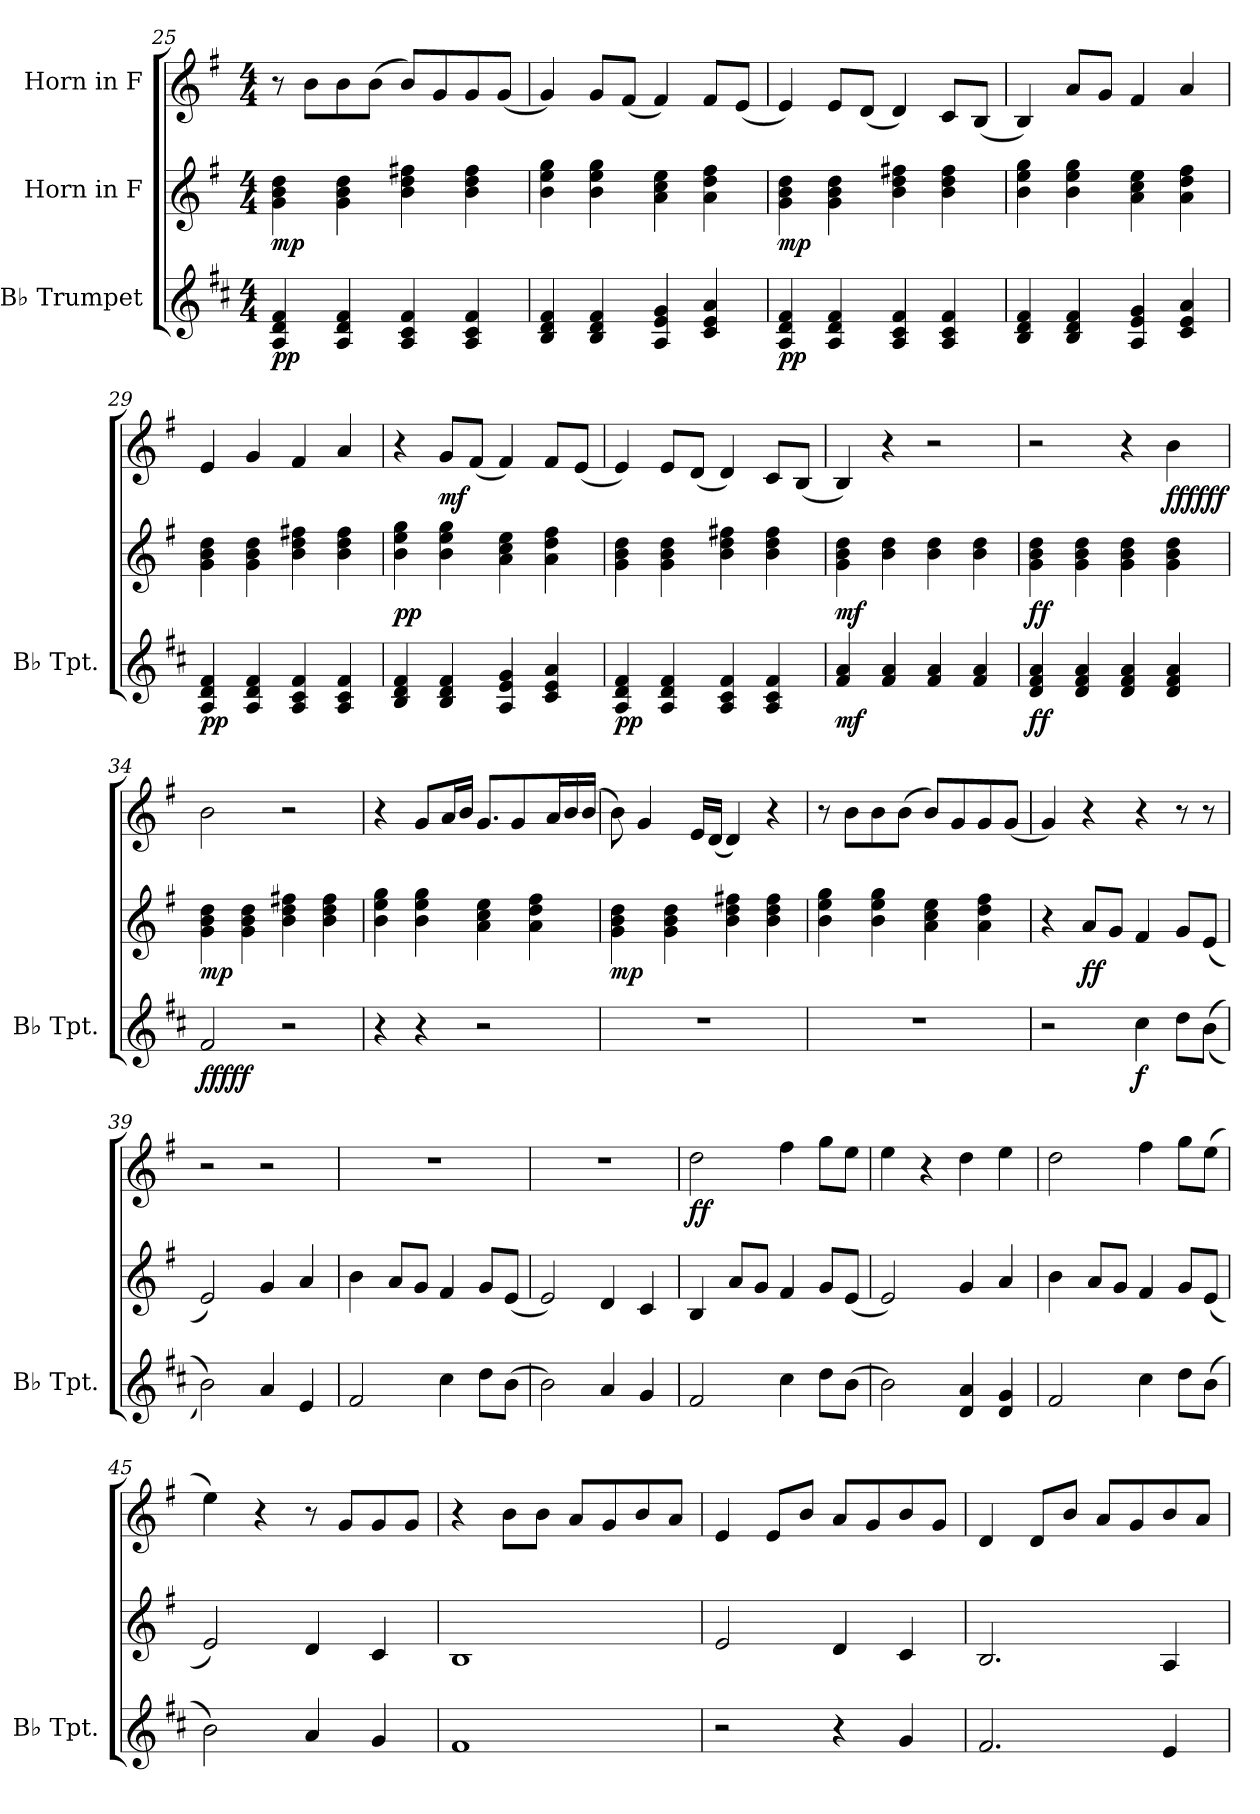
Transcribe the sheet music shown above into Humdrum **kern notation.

**kern	**dynam	**kern	**dynam	**kern	**dynam
*part3	*part3	*part2	*part2	*part1	*part1
*staff3	*staff3	*staff2	*staff2	*staff1	*staff1
*I"B♭ Trumpet	*	*I"Horn in F	*	*I"Horn in F	*
*I'B♭ Tpt.	*	*	*	*	*
*clefG2	*	*clefG2	*	*clefG2	*
*ITrd1c2	*	*ITrd4c7	*	*ITrd4c7	*
*k[]	*	*k[]	*	*k[]	*
*M4/4	*	*M4/4	*	*M4/4	*
=25	=25	=25	=25	=25	=25
!	!LO:DY:b	!	!LO:DY:b	!	!
4G/ 4c/ 4e/	pp	4c\ 4e\ 4g\	mp	8r	.
.	.	.	.	8e\L	.
4G/ 4c/ 4e/	.	4c\ 4e\ 4g\	.	8e\	.
.	.	.	.	(>8e\J	.
4G/ 4B/ 4e/	.	4e\ 4g\ 4bn\	.	8e/L)	.
.	.	.	.	8c/	.
4G/ 4B/ 4e/	.	4e\ 4g\ 4b\	.	8c/	.
.	.	.	.	(<8c/J	.
!!LO:LB:g=z
=26	=26	=26	=26	=26	=26
4A/ 4c/ 4e/	.	4e\ 4a\ 4cc\	.	4c/)	.
4A/ 4c/ 4e/	.	4e\ 4a\ 4cc\	.	8c/L	.
.	.	.	.	(<8B/J	.
4G/ 4d/ 4f/	.	4d\ 4f\ 4a\	.	4B/)	.
4B/ 4d/ 4g/	.	4d\ 4g\ 4b\	.	8B/L	.
.	.	.	.	(<8A/J	.
=27	=27	=27	=27	=27	=27
!	!LO:DY:b	!	!LO:DY:b	!	!
4G/ 4c/ 4e/	pp	4c\ 4e\ 4g\	mp	4A/)	.
4G/ 4c/ 4e/	.	4c\ 4e\ 4g\	.	8A/L	.
.	.	.	.	(<8G/J	.
4G/ 4B/ 4e/	.	4e\ 4g\ 4bn\	.	4G/)	.
4G/ 4B/ 4e/	.	4e\ 4g\ 4b\	.	8F/L	.
.	.	.	.	(<8E/J	.
=28	=28	=28	=28	=28	=28
4A/ 4c/ 4e/	.	4e\ 4a\ 4cc\	.	4E/)	.
4A/ 4c/ 4e/	.	4e\ 4a\ 4cc\	.	8d/L	.
.	.	.	.	8c/J	.
4G/ 4d/ 4f/	.	4d\ 4f\ 4a\	.	4B/	.
4B/ 4d/ 4g/	.	4d\ 4g\ 4b\	.	4d/	.
=29	=29	=29	=29	=29	=29
!	!LO:DY:b	!	!	!	!
4G/ 4c/ 4e/	pp	4c\ 4e\ 4g\	.	4A/	.
4G/ 4c/ 4e/	.	4c\ 4e\ 4g\	.	4c/	.
4G/ 4B/ 4e/	.	4e\ 4g\ 4bn\	.	4B/	.
4G/ 4B/ 4e/	.	4e\ 4g\ 4b\	.	4d/	.
=30	=30	=30	=30	=30	=30
!	!	!	!LO:DY:b	!	!
4A/ 4c/ 4e/	.	4e\ 4a\ 4cc\	pp	4r	.
!	!	!	!	!	!LO:DY:b
4A/ 4c/ 4e/	.	4e\ 4a\ 4cc\	.	8c/L	mf
.	.	.	.	(<8B/J	.
4G/ 4d/ 4f/	.	4d\ 4f\ 4a\	.	4B/)	.
4B/ 4d/ 4g/	.	4d\ 4g\ 4b\	.	8B/L	.
.	.	.	.	(<8A/J	.
=31	=31	=31	=31	=31	=31
!	!LO:DY:b	!	!	!	!
4G/ 4c/ 4e/	pp	4c\ 4e\ 4g\	.	4A/)	.
4G/ 4c/ 4e/	.	4c\ 4e\ 4g\	.	8A/L	.
.	.	.	.	(<8G/J	.
4G/ 4B/ 4e/	.	4e\ 4g\ 4bn\	.	4G/)	.
4G/ 4B/ 4e/	.	4e\ 4g\ 4b\	.	8F/L	.
.	.	.	.	(<8E/J	.
!!LO:PB:g=z
=32	=32	=32	=32	=32	=32
!	!LO:DY:b	!	!LO:DY:b	!	!
4e/ 4g/	mf	4c\ 4e\ 4g\	mf	4E/)	.
4e/ 4g/	.	4e\ 4g\	.	4r	.
4e/ 4g/	.	4e\ 4g\	.	2r	.
4e/ 4g/	.	4e\ 4g\	.	.	.
=33	=33	=33	=33	=33	=33
!	!LO:DY:b	!	!LO:DY:b	!	!
4c/ 4e/ 4g/	ff	4c\ 4e\ 4g\	ff	2r	.
4c/ 4e/ 4g/	.	4c\ 4e\ 4g\	.	.	.
4c/ 4e/ 4g/	.	4c\ 4e\ 4g\	.	4r	.
!	!	!	!	!	!LO:DY:b
4c/ 4e/ 4g/	.	4c\ 4e\ 4g\	.	4e\	ffffff
=34	=34	=34	=34	=34	=34
!	!LO:DY:b	!	!LO:DY:b	!	!
2e/	fffff	4c\ 4e\ 4g\	mp	2e\	.
.	.	4c\ 4e\ 4g\	.	.	.
2r	.	4e\ 4g\ 4bn\	.	2r	.
.	.	4e\ 4g\ 4b\	.	.	.
=35	=35	=35	=35	=35	=35
4r	.	4e\ 4a\ 4cc\	.	4r	.
4r	.	4e\ 4a\ 4cc\	.	8c/L	.
.	.	.	.	16d/L	.
.	.	.	.	16e/JJ	.
2r	.	4d\ 4f\ 4a\	.	8.c/L	.
.	.	.	.	8c/	.
.	.	4d\ 4g\ 4b\	.	.	.
.	.	.	.	16d/L	.
.	.	.	.	16e/	.
.	.	.	.	(<16e/JJ	.
=36	=36	=36	=36	=36	=36
!	!	!	!LO:DY:b	!	!
1r	.	4c\ 4e\ 4g\	mp	8e\)	.
.	.	.	.	4c/	.
.	.	4c\ 4e\ 4g\	.	.	.
.	.	.	.	16A/LL	.
.	.	.	.	(<16G/JJ	.
.	.	4e\ 4g\ 4bn\	.	4G/)	.
.	.	4e\ 4g\ 4b\	.	4r	.
=37	=37	=37	=37	=37	=37
1r	.	4e\ 4a\ 4cc\	.	8r	.
.	.	.	.	8e\L	.
.	.	4e\ 4a\ 4cc\	.	8e\	.
.	.	.	.	(>8e\J	.
.	.	4d\ 4f\ 4a\	.	8e/L)	.
.	.	.	.	8c/	.
.	.	4d\ 4g\ 4b\	.	8c/	.
.	.	.	.	(<8c/J	.
!!LO:LB:g=z
=38	=38	=38	=38	=38	=38
2r	.	4r	.	4c/)	.
!	!	!	!LO:DY:b	!	!
.	.	8d/L	ff	4r	.
.	.	8c/J	.	.	.
!	!LO:DY:b	!	!	!	!
4b\	f	4B/	.	4r	.
8cc\L	.	8c/L	.	8r	.
(>(>8a\J	.	(<8A/J	.	8r	.
=39	=39	=39	=39	=39	=39
2a\))	.	2A/)	.	2r	.
4g/	.	4c/	.	2r	.
4d/	.	4d/	.	.	.
=40	=40	=40	=40	=40	=40
2e/	.	4e\	.	1r	.
.	.	8d/L	.	.	.
.	.	8c/J	.	.	.
4b\	.	4B/	.	.	.
8cc\L	.	8c/L	.	.	.
(>8a\J	.	(<8A/J	.	.	.
=41	=41	=41	=41	=41	=41
2a\)	.	2A/)	.	1r	.
4g/	.	4G/	.	.	.
4f/	.	4F/	.	.	.
=42	=42	=42	=42	=42	=42
!	!	!	!	!	!LO:DY:b
2e/	.	4E/	.	2g\	ff
.	.	8d/L	.	.	.
.	.	8c/J	.	.	.
4b\	.	4B/	.	4b\	.
8cc\L	.	8c/L	.	8cc\L	.
(>8a\J	.	(<8A/J	.	8a\J	.
=43	=43	=43	=43	=43	=43
2a\)	.	2A/)	.	4a\	.
.	.	.	.	4r	.
4c/ 4g/	.	4c/	.	4g\	.
4c/ 4f/	.	4d/	.	4a\	.
=44	=44	=44	=44	=44	=44
2e/	.	4e\	.	2g\	.
.	.	8d/L	.	.	.
.	.	8c/J	.	.	.
4b\	.	4B/	.	4b\	.
8cc\L	.	8c/L	.	8cc\L	.
(>8a\J	.	(<8A/J	.	(>8a\J	.
=45	=45	=45	=45	=45	=45
2a\)	.	2A/)	.	4a\)	.
.	.	.	.	4r	.
4g/	.	4G/	.	8r	.
.	.	.	.	8c/L	.
4f/	.	4F/	.	8c/	.
.	.	.	.	8c/J	.
!!LO:LB:g=z
=46	=46	=46	=46	=46	=46
1e	.	1E	.	4r	.
.	.	.	.	8e\L	.
.	.	.	.	8e\J	.
.	.	.	.	8d/L	.
.	.	.	.	8c/	.
.	.	.	.	8e/	.
.	.	.	.	8d/J	.
=47	=47	=47	=47	=47	=47
2r	.	2A/	.	4A/	.
.	.	.	.	8A/L	.
.	.	.	.	8e/J	.
4r	.	4G/	.	8d/L	.
.	.	.	.	8c/	.
4f/	.	4F/	.	8e/	.
.	.	.	.	8c/J	.
=48	=48	=48	=48	=48	=48
2.e/	.	2.E/	.	4G/	.
.	.	.	.	8G/L	.
.	.	.	.	8e/J	.
.	.	.	.	8d/L	.
.	.	.	.	8c/	.
4d/	.	4D/	.	8e/	.
.	.	.	.	8d/J	.
=	=	=	=	=	=
*-	*-	*-	*-	*-	*-
